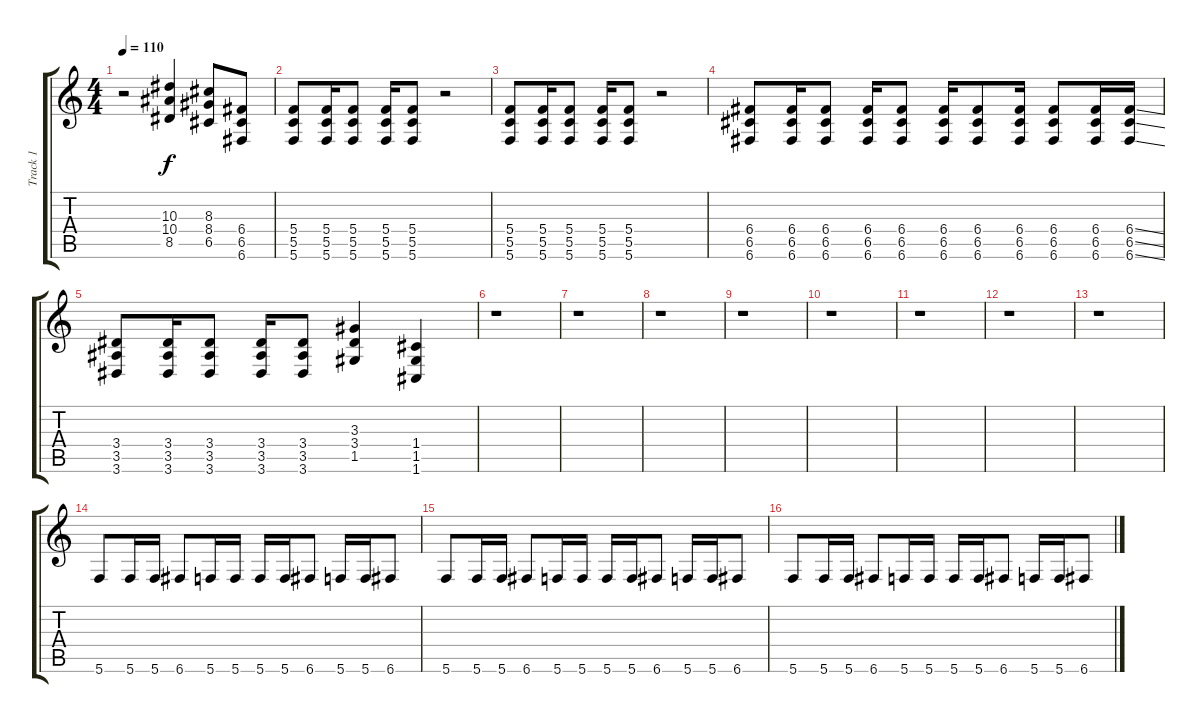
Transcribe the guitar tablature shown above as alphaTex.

\track ("Track 1" "Track 1") {instrument distortionguitar}
\staff {score tabs}
\tuning (D4 A3 F3 C3 G2 C2) {hide}
\ts (4 4)
\tempo 110
\clef g2
\ks c
r.2{dy f} (10.3 10.4 8.5).4 (8.3 8.4 6.5).8 (6.4 6.5 6.6).8 |
(5.4 5.5 5.6).8 (5.4 5.5 5.6).16 (5.4 5.5 5.6).8 (5.4 5.5 5.6).16 (5.4 5.5 5.6).8 r.2 |
(5.4 5.5 5.6).8 (5.4 5.5 5.6).16 (5.4 5.5 5.6).8 (5.4 5.5 5.6).16 (5.4 5.5 5.6).8 r.2 |
(6.4 6.5 6.6).8 (6.4 6.5 6.6).16 (6.4 6.5 6.6).8 (6.4 6.5 6.6).16 (6.4 6.5 6.6).8 (6.4 6.5 6.6).16 (6.4 6.5 6.6).8 (6.4 6.5 6.6).16 (6.4 6.5 6.6).8 (6.4 6.5 6.6).16 (6.4{ss} 6.5{ss} 6.6{ss}).16 |
(3.4 3.5 3.6).8 (3.4 3.5 3.6).16 (3.4 3.5 3.6).8 (3.4 3.5 3.6).16 (3.4 3.5 3.6).8 (3.3 3.4 1.5).4 (1.4 1.5 1.6).4 |
r.1 |
r.1 |
r.1 |
r.1 |
r.1 |
r.1 |
r.1 |
r.1 |
5.6.8 5.6.16 5.6.16 6.6.8 5.6.16 5.6.16 5.6.16 5.6.16 6.6.8 5.6.16 5.6.16 6.6.8 |
5.6.8 5.6.16 5.6.16 6.6.8 5.6.16 5.6.16 5.6.16 5.6.16 6.6.8 5.6.16 5.6.16 6.6.8 |
5.6.8 5.6.16 5.6.16 6.6.8 5.6.16 5.6.16 5.6.16 5.6.16 6.6.8 5.6.16 5.6.16 6.6.8
